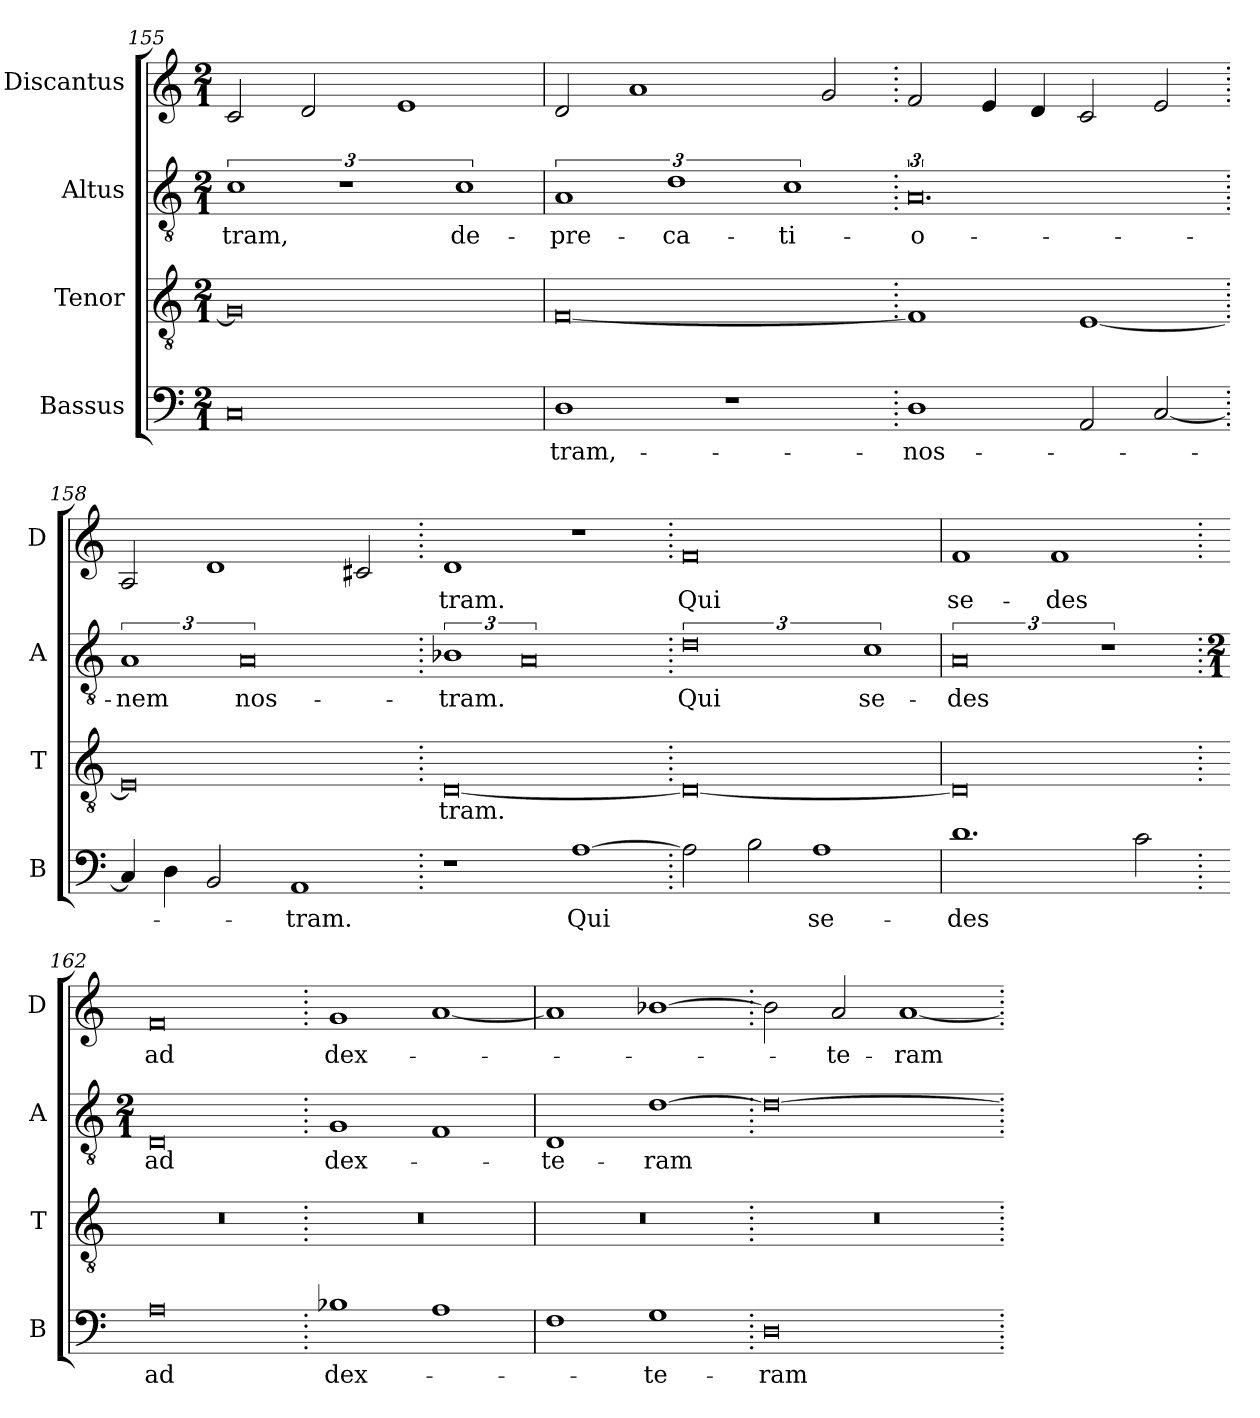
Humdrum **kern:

**kern	**text	**kern	**text	**kern	**text	**kern	**text
*part4	*part4	*part3	*part3	*part2	*part2	*part1	*part1
*staff4	*staff4	*staff3	*staff3	*staff2	*staff2	*staff1	*staff1
*I"Bassus	*	*I"Tenor	*	*I"Altus	*	*I"Discantus	*
*I'B	*	*I'T	*	*I'A	*	*I'D	*
*clefF4	*	*clefGv2	*	*clefGv2	*	*clefG2	*
*k[]	*	*k[]	*	*k[]	*	*k[]	*
*M2/1	*	*M2/1	*	*M2/1	*	*M2/1	*
=155	=155	=155	=155	=155	=155	=155	=155
0C	.	0G]	.	3%2c	-tram,	2c	.
.	.	.	.	.	.	2d	.
.	.	.	.	3%2r	.	.	.
.	.	.	.	.	.	1e	.
.	.	.	.	3%2c	de-	.	.
=156	=156	=156	=156	=156	=156	=156	=156
1D	-tram,-	[0F	.	3%2A	-pre-	2d	.
.	.	.	.	.	.	1a	.
.	.	.	.	3%2d	-ca-	.	.
1r	.	.	.	.	.	.	.
.	.	.	.	3%2c	-ti-	.	.
.	.	.	.	.	.	2g	.
=157.	=157.	=157.	=157.	=157.	=157.	=157.	=157.
1D	-nos-	1F]	.	3%4.A	-o-	2f	.
.	.	.	.	.	.	4e	.
.	.	.	.	.	.	4d	.
2AA	.	[1E	.	.	.	2c	.
[2C	.	.	.	.	.	2e	.
=158.	=158.	=158.	=158.	=158.	=158.	=158.	=158.
4C]	.	0E]	.	3%2A	-nem	2A	.
4D	.	.	.	.	.	.	.
2BB	.	.	.	.	.	1d	.
.	.	.	.	3%4A	nos-	.	.
1AA	-tram.	.	.	.	.	.	.
.	.	.	.	.	.	2c#X	.
=159.	=159.	=159.	=159.	=159.	=159.	=159.	=159.
1r	.	[0D	-tram.	3%2B-X	-tram.	1d	-tram.
.	.	.	.	3%4A	.	.	.
[1A	Qui	.	.	.	.	1r	.
=160.	=160.	=160.	=160.	=160.	=160.	=160.	=160.
2A]	.	0D_	.	3%4d	Qui	0f	Qui
2B	.	.	.	.	.	.	.
1A	se-	.	.	.	.	.	.
.	.	.	.	3%2c	se-	.	.
=161	=161	=161	=161	=161	=161	=161	=161
1.d	-des	0D]	.	3%4A	-des	1f	se-
.	.	.	.	.	.	1f	-des
.	.	.	.	3%2r	.	.	.
2c	.	.	.	.	.	.	.
=162.	=162.	=162.	=162.	=162.	=162.	=162.	=162.
*	*	*	*	*M2/1	*	*	*
0A	ad	0r	.	0D	ad	0f	ad
=163.	=163.	=163.	=163.	=163.	=163.	=163.	=163.
1B-X	dex-	0r	.	1G	dex-	1g	dex-
1A	.	.	.	1F	.	[1a	.
=164	=164	=164	=164	=164	=164	=164	=164
1F	.	0r	.	1D	-te-	1a]	.
1G	-te-	.	.	[1d	-ram	[1b-X	.
=165.	=165.	=165.	=165.	=165.	=165.	=165.	=165.
0D	-ram	0r	.	0d_	.	2b-]	.
.	.	.	.	.	.	2a	-te-
.	.	.	.	.	.	[1a	-ram
=.	=.	=.	=.	=.	=.	=.	=.
*-	*-	*-	*-	*-	*-	*-	*-
